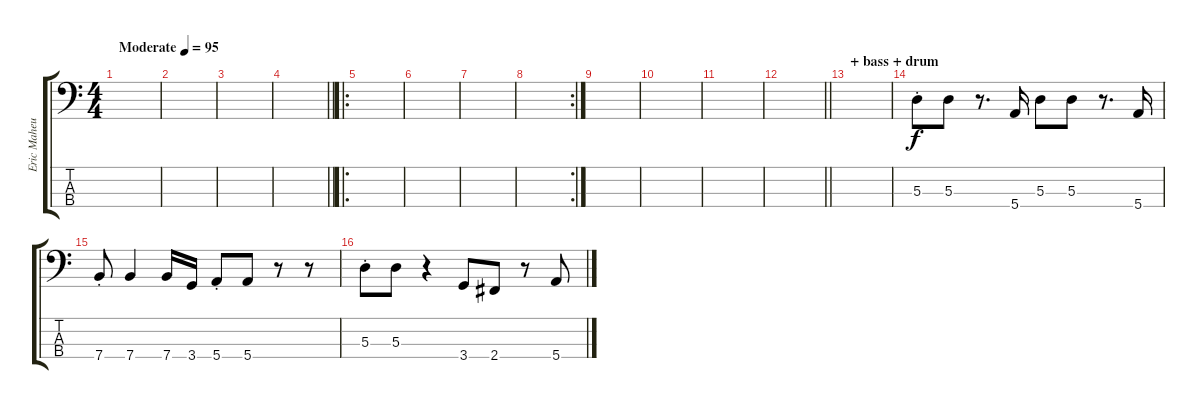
\track ("Eric Maheu" "Eric Maheu") {instrument electricbassfinger}
\staff {score tabs}
\tuning (G2 D2 A1 E1) {hide}
\ts (4 4)
\tempo (95 "Moderate")
\clef f4
\ks c
|
|
|
\barLineRight lightlight
|
\ro
|
|
|
\rc 2
|
|
|
|
\barLineRight lightlight
|
\section ("" "+ bass + drum")
|
5.3{st}.8 5.3.8 r.8{d} 5.4.16 5.3.8 5.3.8 r.8{d} 5.4.16 |
7.4{st}.8 7.4.4 7.4.16 3.4.16 5.4{st}.8 5.4.8 r.8 r.8 |
5.3{st}.8 5.3.8 r.4 3.4.8 2.4.8 r.8 5.4.8
